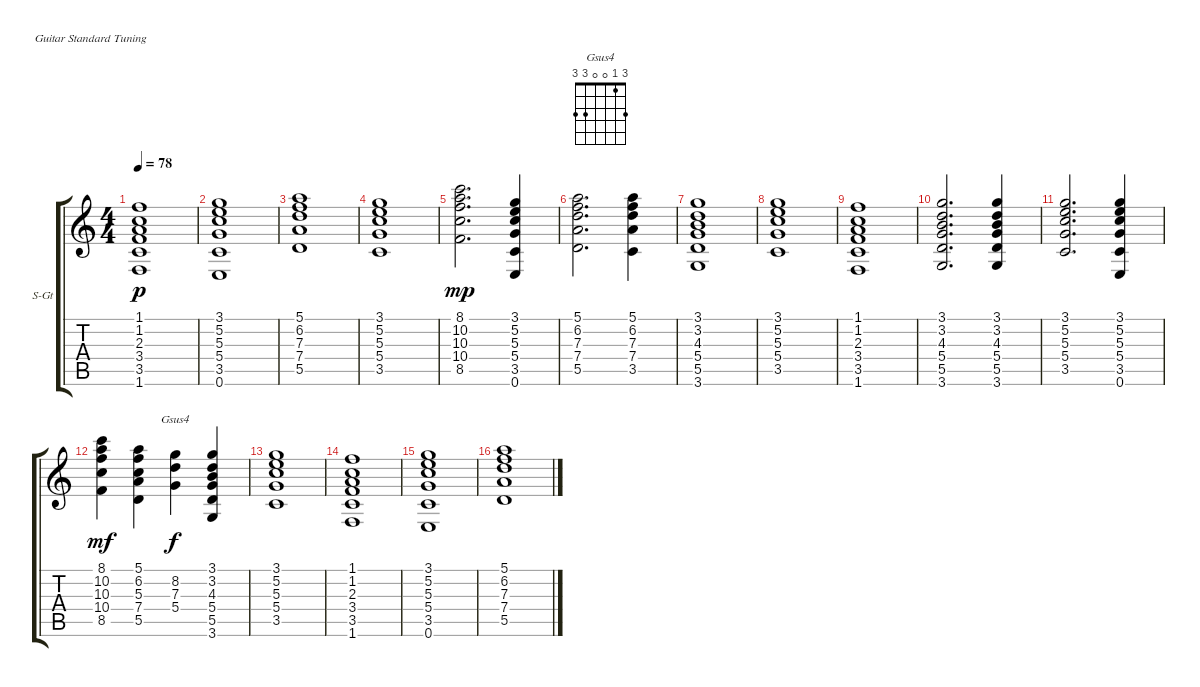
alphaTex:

\bracketExtendMode groupsimilarinstruments
\firstSystemTrackNameOrientation horizontal
\otherSystemsTrackNameOrientation horizontal
\track ("Teclado" "S-Gt") {instrument synthstrings1}
\staff {score tabs}
\tuning (E4 B3 G3 D3 A2 E2)
\displaytranspose 12
\chord ("Gsus4" 3 1 0 0 3 3) {showfingering false}
\ts (4 4)
\beaming (8 2 2 2 2)
\tempo 78
\clef g2
\ks c
(1.1 1.2 2.3 3.4 3.5 1.6).1{dy p instrument synthstrings1} |
(3.1 5.2 5.3 5.4 3.5 0.6).1 |
(5.1 6.2 7.3 7.4 5.5).1 |
(3.1 5.2 5.3 5.4 3.5).1 |
(8.1 10.2 10.3 10.4 8.5).2{d dy mp} (3.1 5.2 5.3 5.4 3.5 0.6).4 |
(5.1 6.2 7.3 7.4 5.5).2{d} (5.1 6.2 7.3 7.4 3.5).4 |
(3.1 3.2 4.3 5.4 5.5 3.6).1 |
(3.1 5.2 5.3 5.4 3.5).1 |
(1.1 1.2 2.3 3.4 3.5 1.6).1 |
(3.1 3.2 4.3 5.4 5.5 3.6).2{d} (3.1 3.2 4.3 5.4 5.5 3.6).4 |
(3.1 5.2 5.3 5.4 3.5).2{d} (3.1 5.2 5.3 5.4 3.5 0.6).4 |
(8.1 10.2 10.3 10.4 8.5).4{dy mf} (5.1 6.2 5.3 7.4 5.5).4 (8.2 7.3 5.4).4{ch "Gsus4" dy f} (3.1 3.2 4.3 5.4 5.5 3.6).4 |
(3.1 5.2 5.3 5.4 3.5).1 |
(1.1 1.2 2.3 3.4 3.5 1.6).1 |
(3.1 5.2 5.3 5.4 3.5 0.6).1 |
(5.1 6.2 7.3 7.4 5.5).1
